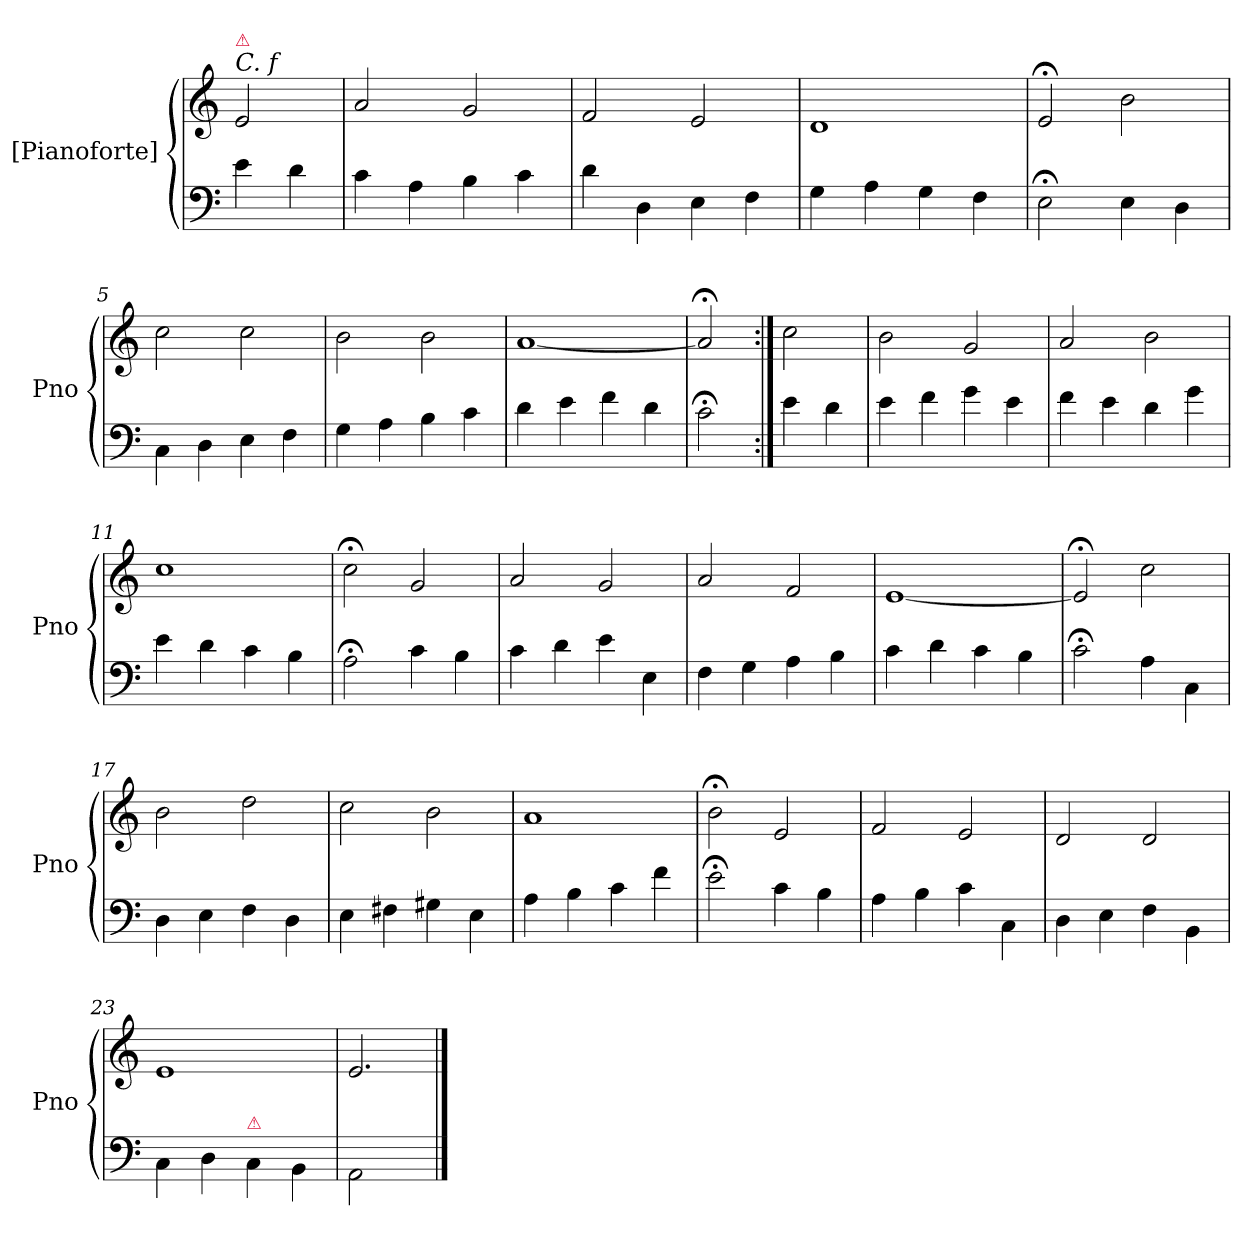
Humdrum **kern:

**kern	**kern
*part1	*part1
*staff2	*staff1
*I"[Pianoforte]	*
*I'Pno	*
*clefF4	*clefG2
*k[]	*k[]
*a:	*a:
=	=
!	!LO:TX:a:i:t=C. f
!	!LO:TX:a:color=crimson:t=⚠
4e\	2e/
4d\	.
=1	=1
4c\	2a/
4A\	.
4B\	2g/
4c\	.
=2	=2
4d\	2f/
4D\	.
4E\	2e/
4F\	.
=3	=3
4G\	1d
4A\	.
4G\	.
4F\	.
=4	=4
2E;<\	2e;</
4E\	2b\
4D\	.
=5	=5
4C\	2cc\
4D\	.
4E\	2cc\
4F\	.
=6	=6
4G\	2b\
4A\	.
4B\	2b\
4c\	.
=7	=7
4d\	[1a
4e\	.
4f\	.
4d\	.
=8	=8
2c;<\	2a;</]
=:|!	=:|!
4e\	2cc\
4d\	.
=9	=9
4e\	2b\
4f\	.
4g\	2g/
4e\	.
=10	=10
4f\	2a/
4e\	.
4d\	2b\
4g\	.
=11	=11
4e\	1cc
4d\	.
4c\	.
4B\	.
=12	=12
2A;<\	2cc;<\
4c\	2g/
4B\	.
=13	=13
4c\	2a/
4d\	.
4e\	2g/
4E\	.
=14	=14
4F\	2a/
4G\	.
4A\	2f/
4B\	.
=15	=15
4c\	[1e
4d\	.
4c\	.
4B\	.
=16	=16
2c;<\	2e;</]
4A\	2cc\
4C\	.
=17	=17
4D\	2b\
4E\	.
4F\	2dd\
4D\	.
=18	=18
4E\	2cc\
4F#X\	.
4G#X\	2b\
4E\	.
=19	=19
4A\	1a
4B\	.
4c\	.
4f\	.
=20	=20
2e;<\	2b;<\
4c\	2e/
4B\	.
=21	=21
4A\	2f/
4B\	.
4c\	2e/
4C\	.
=22	=22
4D\	2d/
4E\	.
4F\	2d/
4BB\	.
=23	=23
4C\	1e
4D\	.
!LO:TX:a:color=crimson:t=⚠	!
4C\	.
4BB\	.
=24	=24
!LO:N:vis=2	!
2.AA\	2.e/
==	==
*-	*-
